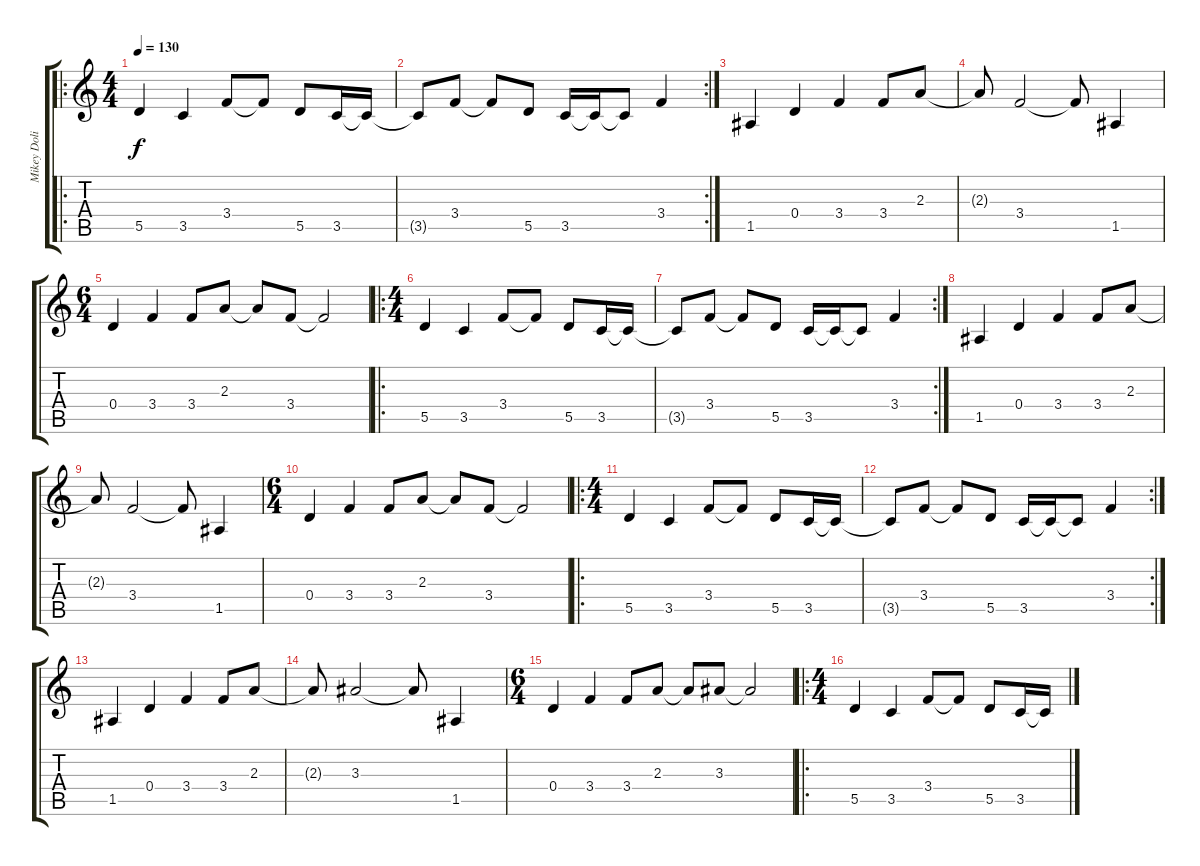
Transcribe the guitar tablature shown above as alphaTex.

\track ("Mikey Doling (clean)" "Mikey Doli") {instrument acousticguitarnylon}
\staff {score tabs}
\tuning (E4 B3 G3 D3 A2 D2) {hide}
\ro
\ts (4 4)
\tempo 130
\clef g2
\ks c
5.5.4{dy f instrument acousticguitarnylon} 3.5.4 3.4.8 3.4{t}.8 5.5.8 3.5.16 3.5{t}.16 |
\rc 2
3.5{t}.8 3.4.8 3.4{t}.8 5.5.8 3.5.16 3.5{t}.16 3.5{t}.8 3.4.4 |
1.5.4 0.4.4 3.4.4 3.4.8 2.3.8 |
2.3{t}.8 3.4.2 3.4{t}.8 1.5.4 |
\ts (6 4)
0.4.4 3.4.4 3.4.8 2.3.8 2.3{t}.8 3.4.8 3.4{t}.2 |
\ro
\ts (4 4)
5.5.4 3.5.4 3.4.8 3.4{t}.8 5.5.8 3.5.16 3.5{t}.16 |
\rc 2
3.5{t}.8 3.4.8 3.4{t}.8 5.5.8 3.5.16 3.5{t}.16 3.5{t}.8 3.4.4 |
1.5.4 0.4.4 3.4.4 3.4.8 2.3.8 |
2.3{t}.8 3.4.2 3.4{t}.8 1.5.4 |
\ts (6 4)
0.4.4 3.4.4 3.4.8 2.3.8 2.3{t}.8 3.4.8 3.4{t}.2 |
\ro
\ts (4 4)
5.5.4 3.5.4 3.4.8 3.4{t}.8 5.5.8 3.5.16 3.5{t}.16 |
\rc 2
3.5{t}.8 3.4.8 3.4{t}.8 5.5.8 3.5.16 3.5{t}.16 3.5{t}.8 3.4.4 |
1.5.4 0.4.4 3.4.4 3.4.8 2.3.8 |
2.3{t}.8 3.3.2 3.3{t}.8 1.5.4 |
\ts (6 4)
0.4.4 3.4.4 3.4.8 2.3.8 2.3{t}.8 3.3.8 3.3{t}.2 |
\ro
\ts (4 4)
5.5.4 3.5.4 3.4.8 3.4{t}.8 5.5.8 3.5.16 3.5{t}.16
